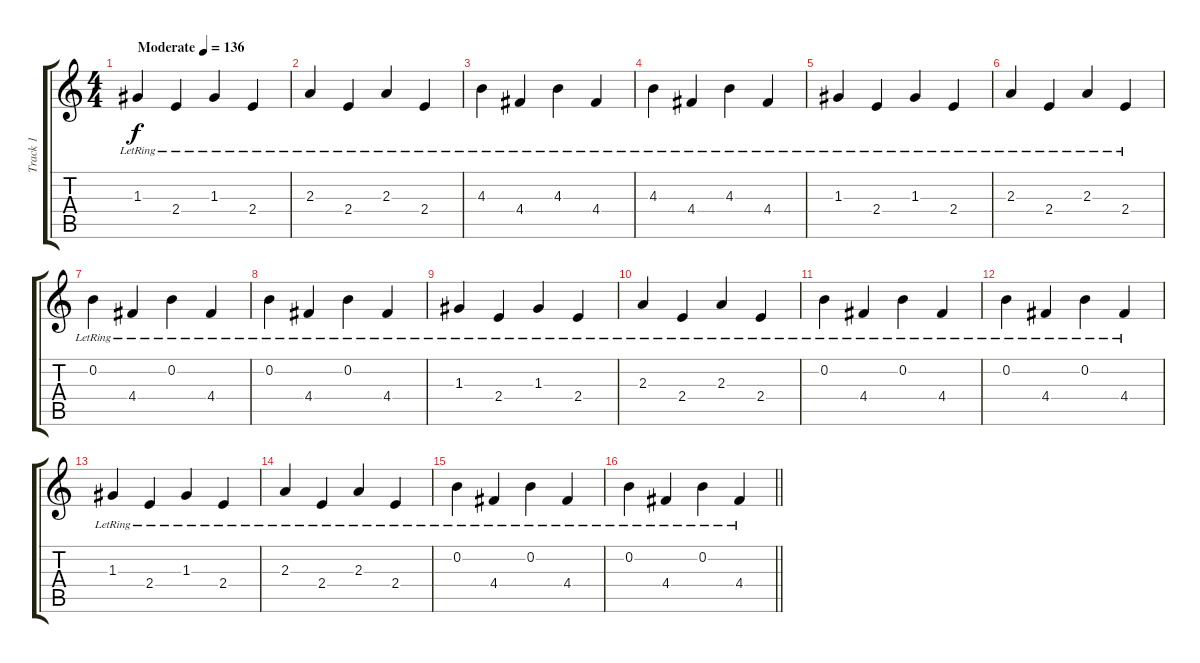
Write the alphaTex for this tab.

\track ("Track 1" "Track 1") {instrument distortionguitar}
\staff {score tabs}
\tuning (E4 B3 G3 D3 A2 E2) {hide}
\ts (4 4)
\tempo (136 "Moderate")
\clef g2
\ks c
1.3{lr}.4{dy f instrument acousticguitarsteel} 2.4{lr}.4 1.3{lr}.4 2.4{lr}.4 |
2.3{lr}.4 2.4{lr}.4 2.3{lr}.4 2.4{lr}.4 |
4.3{lr}.4 4.4{lr}.4 4.3{lr}.4 4.4{lr}.4 |
4.3{lr}.4 4.4{lr}.4 4.3{lr}.4 4.4{lr}.4 |
1.3{lr}.4 2.4{lr}.4 1.3{lr}.4 2.4{lr}.4 |
2.3{lr}.4 2.4{lr}.4 2.3{lr}.4 2.4{lr}.4 |
0.2{lr}.4 4.4{lr}.4 0.2{lr}.4 4.4{lr}.4 |
0.2{lr}.4 4.4{lr}.4 0.2{lr}.4 4.4{lr}.4 |
1.3{lr}.4 2.4{lr}.4 1.3{lr}.4 2.4{lr}.4 |
2.3{lr}.4 2.4{lr}.4 2.3{lr}.4 2.4{lr}.4 |
0.2{lr}.4 4.4{lr}.4 0.2{lr}.4 4.4{lr}.4 |
0.2{lr}.4 4.4{lr}.4 0.2{lr}.4 4.4{lr}.4 |
1.3{lr}.4 2.4{lr}.4 1.3{lr}.4 2.4{lr}.4 |
2.3{lr}.4 2.4{lr}.4 2.3{lr}.4 2.4{lr}.4 |
0.2{lr}.4 4.4{lr}.4 0.2{lr}.4 4.4{lr}.4 |
\barLineRight lightlight
0.2{lr}.4 4.4{lr}.4 0.2{lr}.4 4.4{lr}.4
